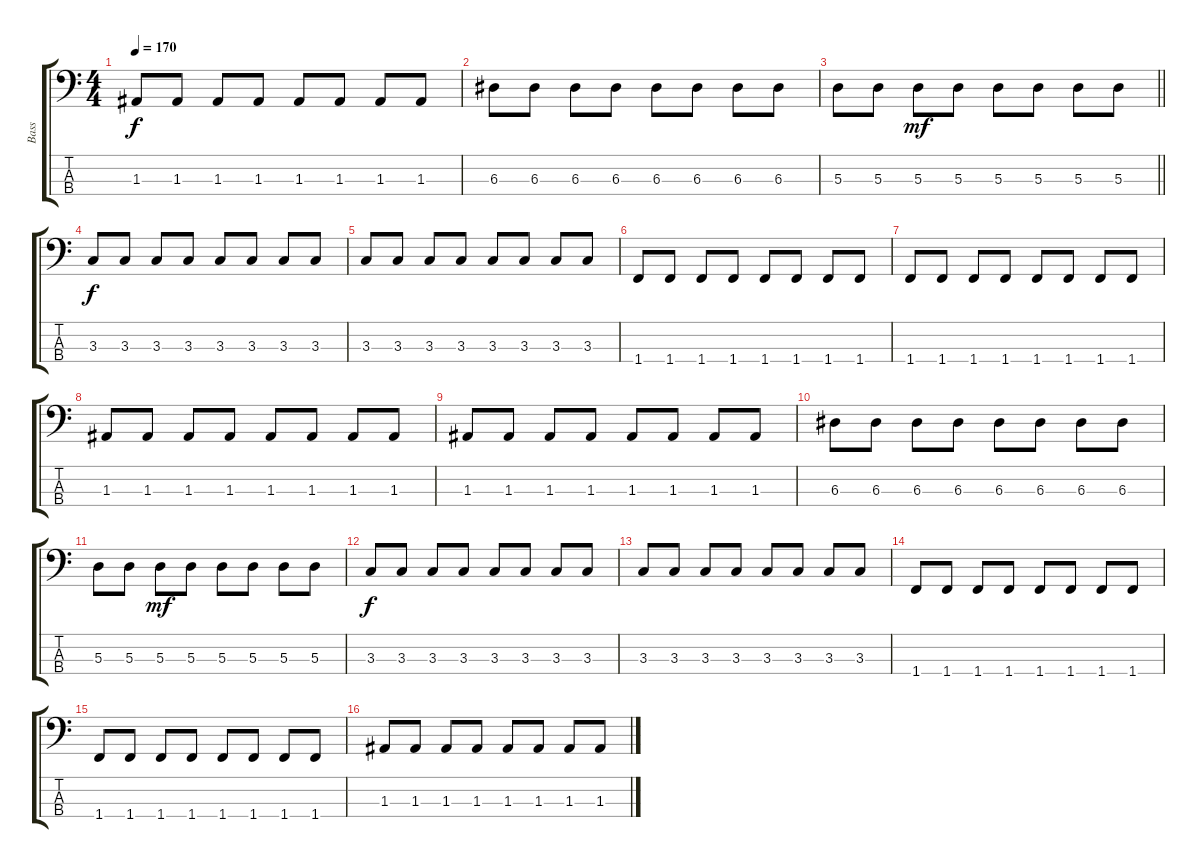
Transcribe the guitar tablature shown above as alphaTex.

\track ("Bass" "Bass") {instrument electricbassfinger}
\staff {score tabs}
\tuning (G2 D2 A1 E1) {hide}
\ts (4 4)
\tempo 170
\clef f4
\ks c
1.3.8{dy f} 1.3.8 1.3.8 1.3.8 1.3.8 1.3.8 1.3.8 1.3.8 |
6.3.8 6.3.8 6.3.8 6.3.8 6.3.8 6.3.8 6.3.8 6.3.8 |
\barLineRight lightlight
5.3.8 5.3.8 5.3.8{dy mf} 5.3.8 5.3.8 5.3.8 5.3.8 5.3.8 |
3.3.8{dy f} 3.3.8 3.3.8 3.3.8 3.3.8 3.3.8 3.3.8 3.3.8 |
3.3.8 3.3.8 3.3.8 3.3.8 3.3.8 3.3.8 3.3.8 3.3.8 |
1.4.8 1.4.8 1.4.8 1.4.8 1.4.8 1.4.8 1.4.8 1.4.8 |
1.4.8 1.4.8 1.4.8 1.4.8 1.4.8 1.4.8 1.4.8 1.4.8 |
1.3.8 1.3.8 1.3.8 1.3.8 1.3.8 1.3.8 1.3.8 1.3.8 |
1.3.8 1.3.8 1.3.8 1.3.8 1.3.8 1.3.8 1.3.8 1.3.8 |
6.3.8 6.3.8 6.3.8 6.3.8 6.3.8 6.3.8 6.3.8 6.3.8 |
5.3.8 5.3.8 5.3.8{dy mf} 5.3.8 5.3.8 5.3.8 5.3.8 5.3.8 |
3.3.8{dy f} 3.3.8 3.3.8 3.3.8 3.3.8 3.3.8 3.3.8 3.3.8 |
3.3.8 3.3.8 3.3.8 3.3.8 3.3.8 3.3.8 3.3.8 3.3.8 |
1.4.8 1.4.8 1.4.8 1.4.8 1.4.8 1.4.8 1.4.8 1.4.8 |
1.4.8 1.4.8 1.4.8 1.4.8 1.4.8 1.4.8 1.4.8 1.4.8 |
1.3.8 1.3.8 1.3.8 1.3.8 1.3.8 1.3.8 1.3.8 1.3.8
